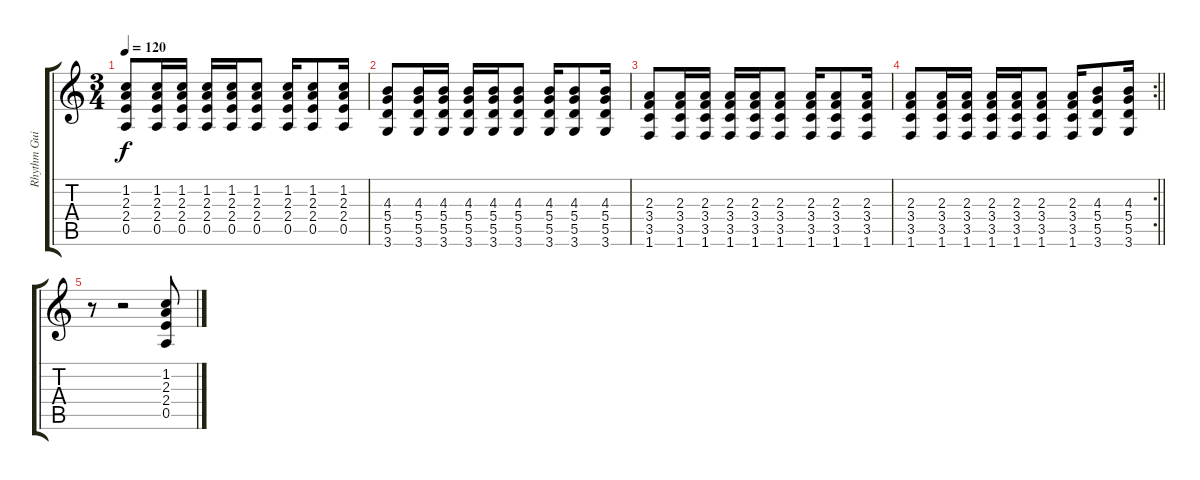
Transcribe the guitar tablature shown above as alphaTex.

\track ("Rhythm Guitar" "Rhythm Gui") {instrument overdrivenguitar}
\staff {score tabs}
\tuning (E4 B3 G3 D3 A2 E2) {hide}
\ts (3 4)
\tempo 120
\clef g2
\ks c
(1.2 2.3 2.4 0.5).8{dy f} (1.2 2.3 2.4 0.5).16 (1.2 2.3 2.4 0.5).16 (1.2 2.3 2.4 0.5).16 (1.2 2.3 2.4 0.5).16 (1.2 2.3 2.4 0.5).8 (1.2 2.3 2.4 0.5).16 (1.2 2.3 2.4 0.5).8 (1.2 2.3 2.4 0.5).16 |
(4.3 5.4 5.5 3.6).8 (4.3 5.4 5.5 3.6).16 (4.3 5.4 5.5 3.6).16 (4.3 5.4 5.5 3.6).16 (4.3 5.4 5.5 3.6).16 (4.3 5.4 5.5 3.6).8 (4.3 5.4 5.5 3.6).16 (4.3 5.4 5.5 3.6).8 (4.3 5.4 5.5 3.6).16 |
(2.3 3.4 3.5 1.6).8 (2.3 3.4 3.5 1.6).16 (2.3 3.4 3.5 1.6).16 (2.3 3.4 3.5 1.6).16 (2.3 3.4 3.5 1.6).16 (2.3 3.4 3.5 1.6).8 (2.3 3.4 3.5 1.6).16 (2.3 3.4 3.5 1.6).8 (2.3 3.4 3.5 1.6).16 |
\rc 2
\barLineRight lightlight
(2.3 3.4 3.5 1.6).8 (2.3 3.4 3.5 1.6).16 (2.3 3.4 3.5 1.6).16 (2.3 3.4 3.5 1.6).16 (2.3 3.4 3.5 1.6).16 (2.3 3.4 3.5 1.6).8 (2.3 3.4 3.5 1.6).16 (4.3 5.4 5.5 3.6).8 (4.3 5.4 5.5 3.6).16 |
r.8 r.2 (1.2 2.3 2.4 0.5).8
